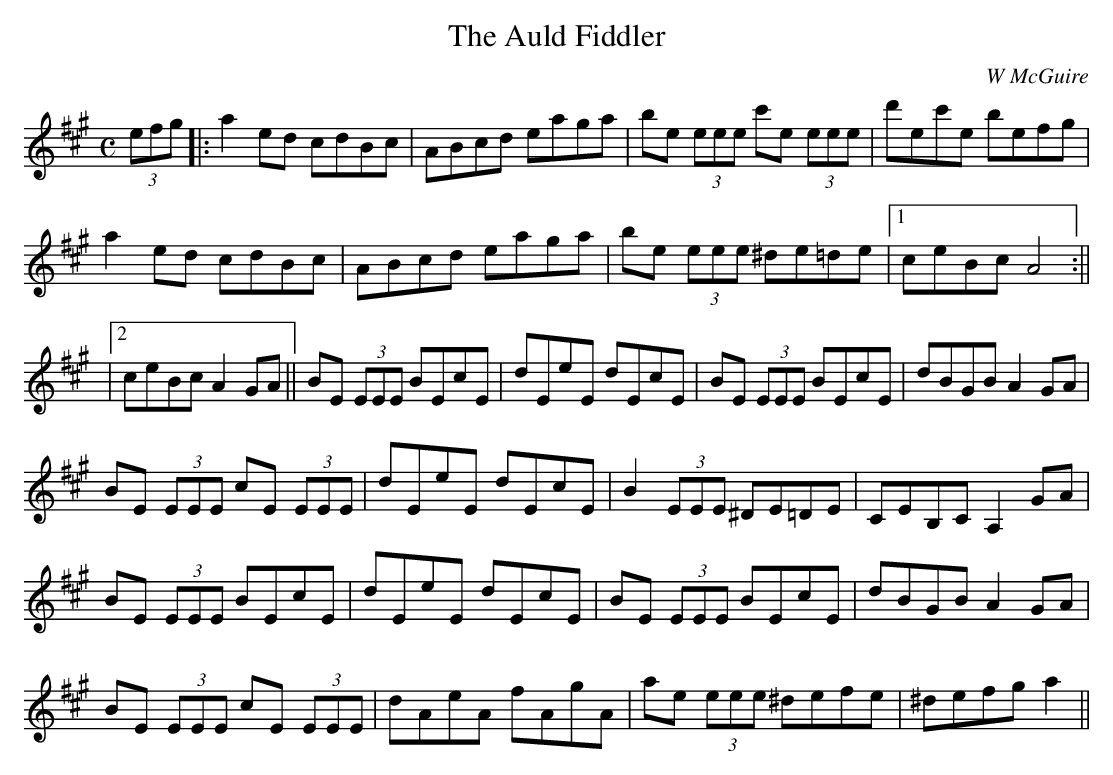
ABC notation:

X:1
T:The Auld Fiddler
C:W McGuire
L:1/8
M:C
K:A
(3efg|:a2ed cdBc|ABcd eaga|be (3eee c'e (3eee|d'ec'e befg|!
a2ed cdBc|ABcd eaga|be (3eee ^de=de|1ceBc A4:||!
|2ceBc A2GA ||BE (3EEE BEcE|dEeE dEcE|BE (3EEE BEcE|dBGB A2GA|!
BE (3EEE cE (3EEE|dEeE dEcE| B2 (3EEE ^DE=DE| CEB,C A,2GA|!
BE (3EEE BEcE|dEeE dEcE|BE (3EEE BEcE|dBGB A2GA|!
BE (3EEE cE (3EEE|dAeA fAgA|ae (3eee ^defe|^defg a2||
